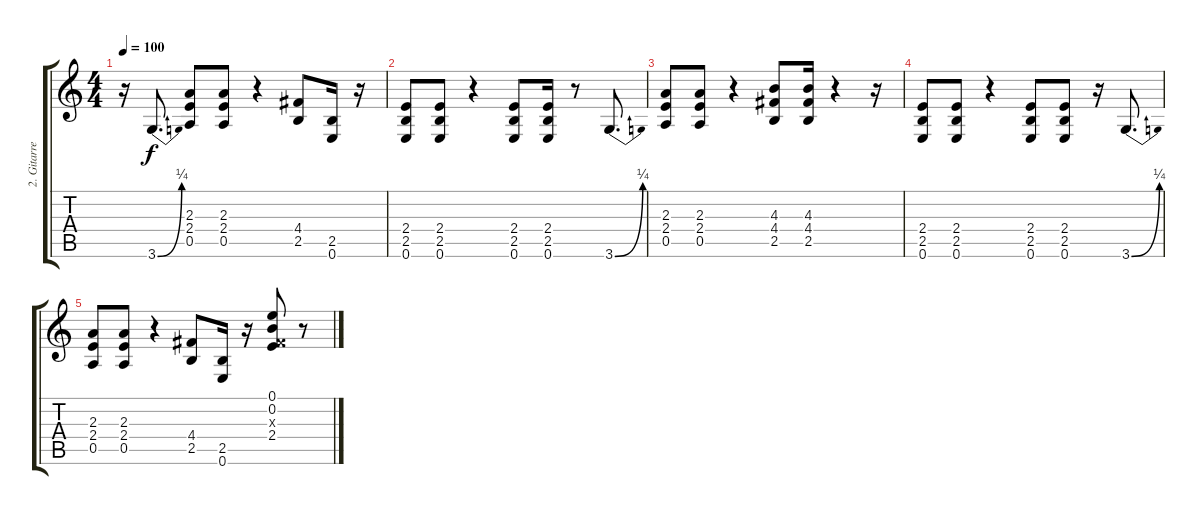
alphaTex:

\track ("2. Gitarre" "2. Gitarre") {instrument overdrivenguitar}
\staff {score tabs}
\tuning (E4 B3 G3 D3 A2 E2) {hide}
\ts (4 4)
\tempo 100
\clef g2
\ks c
r.16{dy f} 3.6{be (bend 0 0 60 1)}.8{d} (2.3 2.4 0.5).8 (2.3 2.4 0.5).8 r.4 (4.4 2.5).8 (2.5 0.6).16 r.16 |
(2.4 2.5 0.6).8 (2.4 2.5 0.6).8 r.4 (2.4 2.5 0.6).8 (2.4 2.5 0.6).16 r.8 3.6{be (bend 0 0 60 1)}.8{d} |
(2.3 2.4 0.5).8 (2.3 2.4 0.5).8 r.4 (4.3 4.4 2.5).8 (4.3 4.4 2.5).16 r.4 r.16 |
(2.4 2.5 0.6).8 (2.4 2.5 0.6).8 r.4 (2.4 2.5 0.6).8 (2.4 2.5 0.6).8 r.16 3.6{be (bend 0 0 60 1)}.8{d} |
(2.3 2.4 0.5).8 (2.3 2.4 0.5).8 r.4 (4.4 2.5).8 (2.5 0.6).16 r.16 (0.1 0.2 -1.3{x} 2.4).8 r.8
